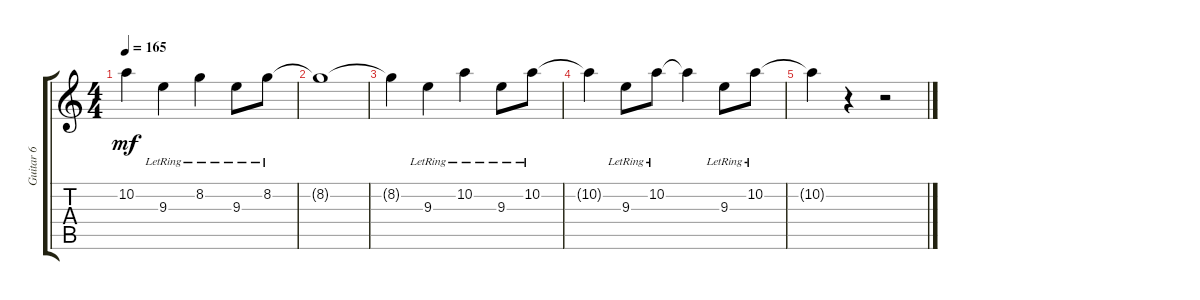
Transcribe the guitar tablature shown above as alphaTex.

\track ("Guitar 6" "Guitar 6") {instrument electricguitarclean}
\staff {score tabs}
\tuning (E4 B3 G3 D3 A2 D2) {hide}
\ts (4 4)
\tempo 165
\clef g2
\ks c
10.2{t}.4{dy mf} 9.3{lr}.4 8.2{lr}.4 9.3{lr}.8 8.2{lr}.8 |
8.2{t}.1 |
8.2{t}.4 9.3{lr}.4 10.2{lr}.4 9.3{lr}.8 10.2{lr}.8 |
10.2{t}.4 9.3{lr}.8 10.2{lr}.8 10.2{t}.4 9.3{lr}.8 10.2{lr}.8 |
10.2{t}.4 r.4 r.2
